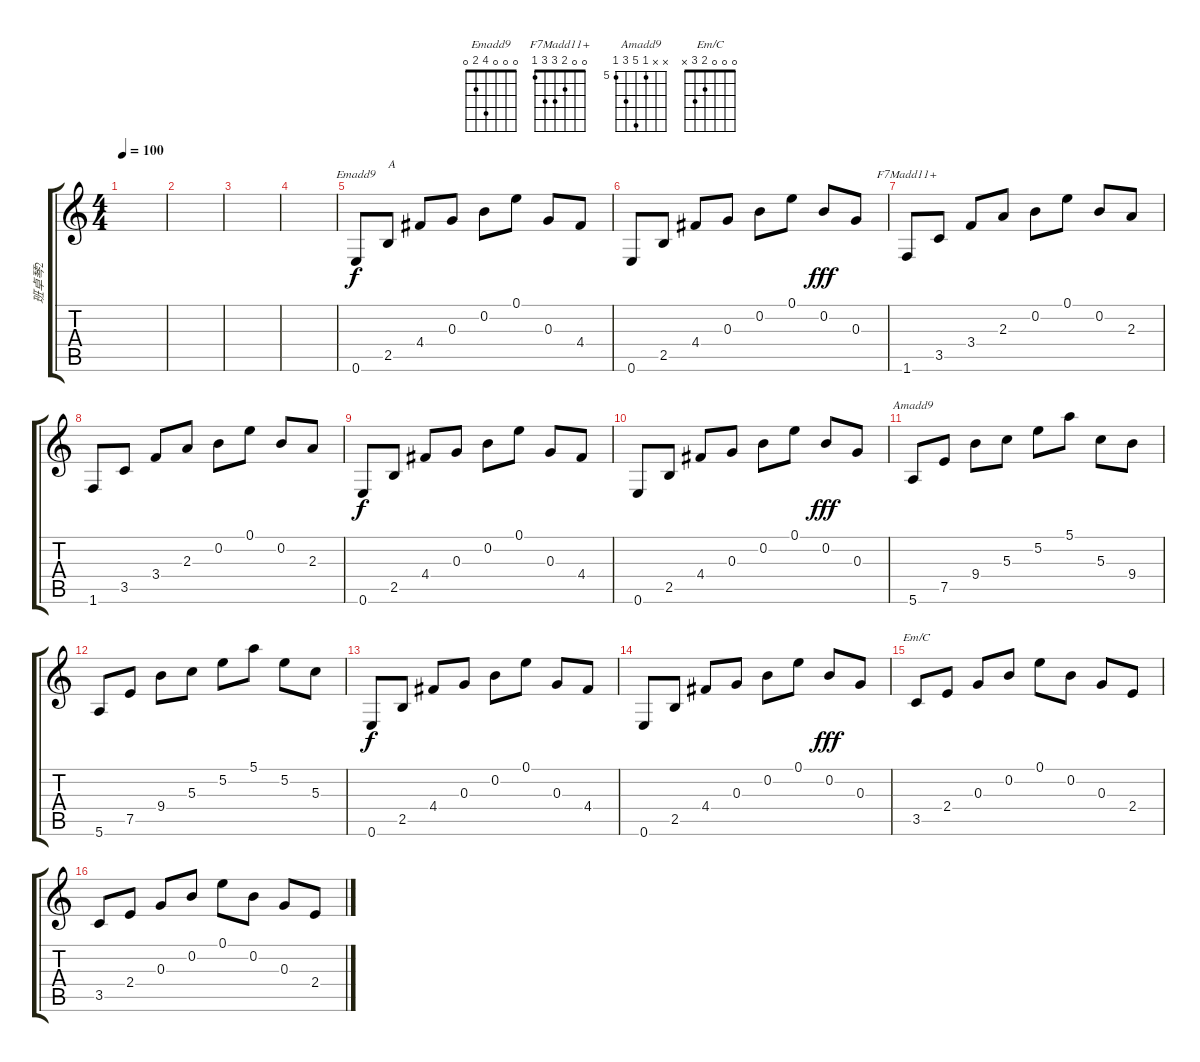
\track ("班卓琴2" "班卓琴2") {instrument banjo}
\staff {score tabs}
\tuning (E4 B3 G3 D3 A2 E2) {hide}
\displaytranspose 12
\chord ("Emadd9" 0 0 0 4 2 0)
\chord ("F7Madd11+" 0 0 2 3 3 1)
\chord ("Amadd9" x x 5 9 7 5) {firstfret 5}
\chord ("Em/C" 0 0 0 2 3 x)
\ts (4 4)
\tempo 100
\clef g2
\ks c
|
|
|
|
0.6.8{ch "Emadd9"} 2.5.8{txt "A"} 4.4.8 0.3.8 0.2.8 0.1.8 0.3.8 4.4.8 |
0.6.8 2.5.8 4.4.8 0.3.8 0.2.8 0.1.8 0.2.8{dy fff} 0.3.8 |
1.6.8{ch "F7Madd11+"} 3.5.8 3.4.8 2.3.8 0.2.8 0.1.8 0.2.8 2.3.8 |
1.6.8 3.5.8 3.4.8 2.3.8 0.2.8 0.1.8 0.2.8 2.3.8 |
0.6.8{dy f} 2.5.8 4.4.8 0.3.8 0.2.8 0.1.8 0.3.8 4.4.8 |
0.6.8 2.5.8 4.4.8 0.3.8 0.2.8 0.1.8 0.2.8{dy fff} 0.3.8 |
5.6.8{ch "Amadd9"} 7.5.8 9.4.8 5.3.8 5.2.8 5.1.8 5.3.8 9.4.8 |
5.6.8 7.5.8 9.4.8 5.3.8 5.2.8 5.1.8 5.2.8 5.3.8 |
0.6.8{dy f} 2.5.8 4.4.8 0.3.8 0.2.8 0.1.8 0.3.8 4.4.8 |
0.6.8 2.5.8 4.4.8 0.3.8 0.2.8 0.1.8 0.2.8{dy fff} 0.3.8 |
3.5.8{ch "Em/C"} 2.4.8 0.3.8 0.2.8 0.1.8 0.2.8 0.3.8 2.4.8 |
3.5.8 2.4.8 0.3.8 0.2.8 0.1.8 0.2.8 0.3.8 2.4.8
